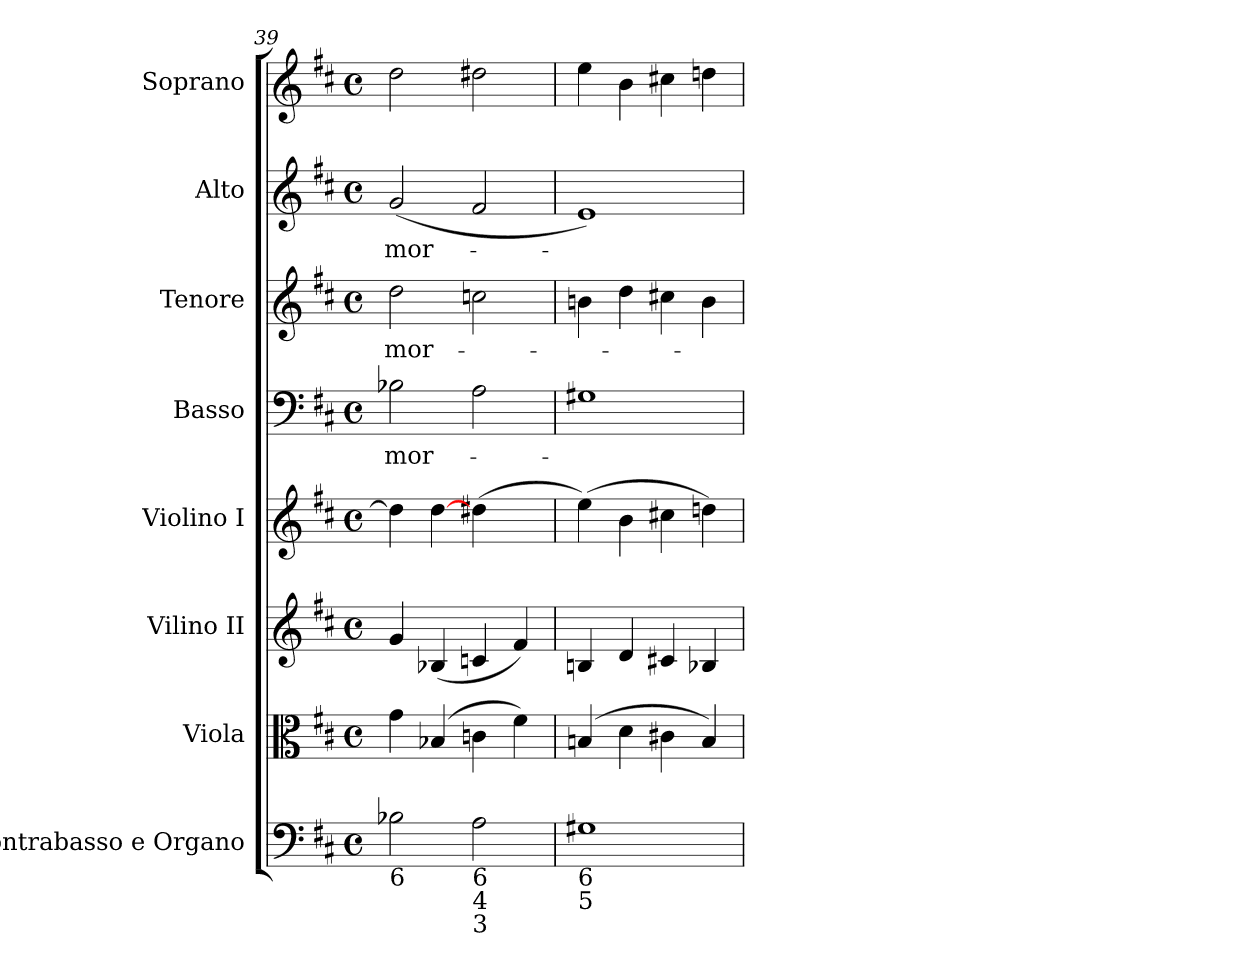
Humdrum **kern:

**kern	**kern	**kern	**kern	**kern	**text	**kern	**text	**kern	**text	**kern
*part8	*part7	*part6	*part5	*part4	*part4	*part3	*part3	*part2	*part2	*part1
*staff8	*staff7	*staff6	*staff5	*staff4	*staff4	*staff3	*staff3	*staff2	*staff2	*staff1
*I"Contrabasso e Organo	*I"Viola	*I"Vilino II	*I"Violino I	*I"Basso	*	*I"Tenore	*	*I"Alto	*	*I"Soprano
*I'Cb. e Org.	*I'Vla.	*I'Vl. II	*I'Vl. I	*I'B	*	*I'T	*	*I'A	*	*I'S
*clefF4	*clefC3	*clefG2	*clefG2	*clefF4	*	*clefG2	*	*clefG2	*	*clefG2
*k[f#c#]	*k[f#c#]	*k[f#c#]	*k[f#c#]	*k[f#c#]	*	*k[f#c#]	*	*k[f#c#]	*	*k[f#c#]
*D:	*D:	*D:	*D:	*D:	*	*D:	*	*D:	*	*D:
*M4/4	*M4/4	*M4/4	*M4/4	*M4/4	*	*M4/4	*	*M4/4	*	*M4/4
*met(c)	*met(c)	*met(c)	*met(c)	*met(c)	*	*met(c)	*	*met(c)	*	*met(c)
=39	=39	=39	=39	=39	=39	=39	=39	=39	=39	=39
!LO:TX:b:t=6	!	!	!	!	!	!	!	!	!	!
!	!	!	!	!	!LO:LY:b	!	!LO:LY:b	!	!LO:LY:b	!
2B-X\	4g\	4g/	4dd\]	2B-X\	mor-	2dd\	mor-	(<2g/	mor-	2dd\
.	(4B-X/	(<4B-X/	[4dd\	.	.	.	.	.	.	.
!LO:TX:b:t=6\n4\n3	!	!	!	!	!	!	!	!	!	!
2A\	4cn\	4cn/	(>4dd#X\	2A\	.	2ccn\	.	2f#/	.	2dd#X\
.	4f#\)	4f#/)	4ryy	.	.	.	.	.	.	.
=40	=40	=40	=40	=40	=40	=40	=40	=40	=40	=40
!LO:TX:b:t=6\n5	!	!	!	!	!	!	!	!	!	!
1G#X	(4Bn/	4Bn/	(>4ee\)	1G#X	.	4bn\	.	1e)	.	4ee\
.	4d\	4d/	4b\	.	.	4dd\	.	.	.	4b\
.	4c#X\	4c#X/	4cc#X\	.	.	4cc#X\	.	.	.	4cc#X\
.	4B/)	4B-/	4ddn\)	.	.	4b\	.	.	.	4ddn\
=	=	=	=	=	=	=	=	=	=	=
*-	*-	*-	*-	*-	*-	*-	*-	*-	*-	*-
